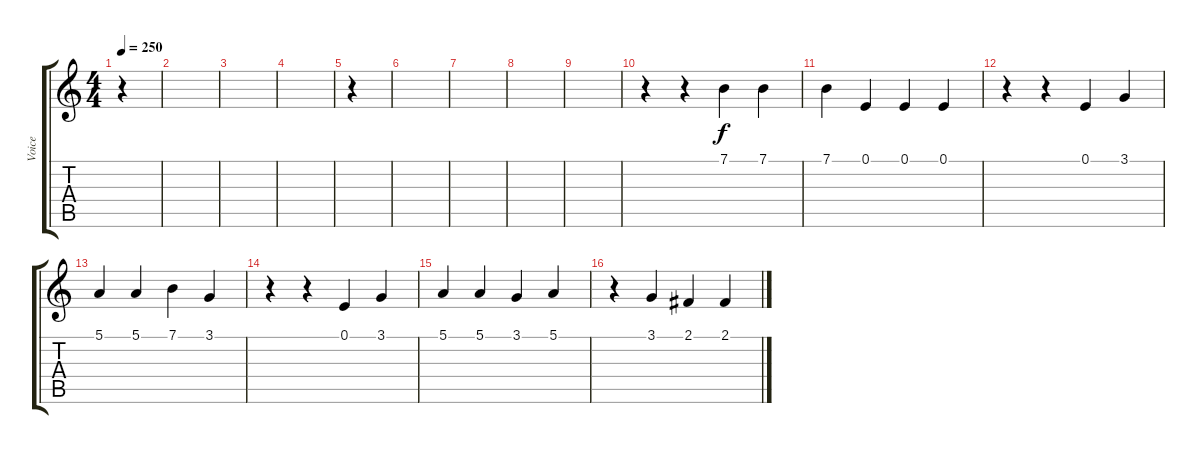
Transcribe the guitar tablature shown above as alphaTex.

\track ("Voice" "Voice") {instrument flute}
\staff {score tabs}
\tuning (E4 B3 G3 D3 A2 E2) {hide}
\ts (4 4)
\tempo 250
\clef g2
\ks c
r.4{dy f} |
|
|
|
r.4 |
|
|
|
|
r.4 r.4 7.1.4 7.1.4 |
7.1.4 0.1.4 0.1.4 0.1.4 |
r.4 r.4 0.1.4 3.1.4 |
5.1.4 5.1.4 7.1.4 3.1.4 |
r.4 r.4 0.1.4 3.1.4 |
5.1.4 5.1.4 3.1.4 5.1.4 |
r.4 3.1.4 2.1.4 2.1.4
